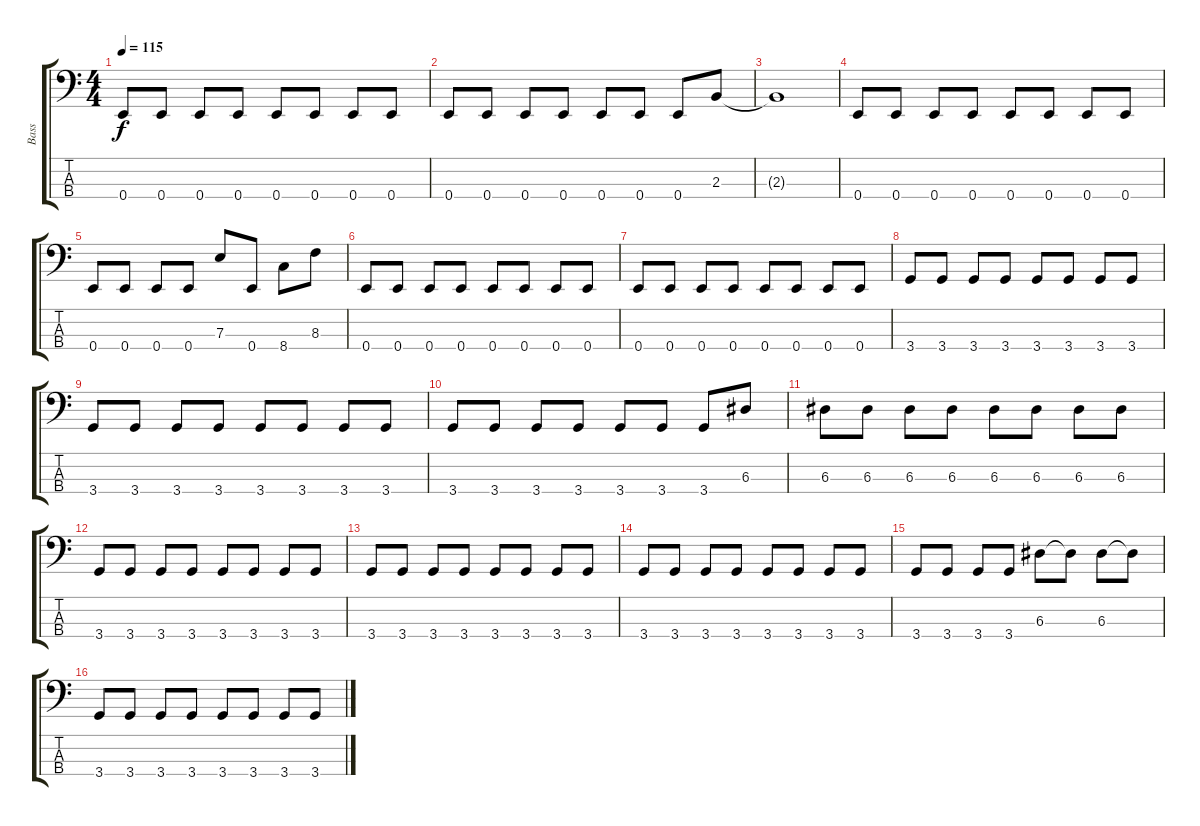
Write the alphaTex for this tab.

\track ("Bass" "Bass") {instrument electricbassfinger}
\staff {score tabs}
\tuning (G2 D2 A1 E1) {hide}
\ts (4 4)
\tempo 115
\clef f4
\ks c
0.4.8{dy f} 0.4.8 0.4.8 0.4.8 0.4.8 0.4.8 0.4.8 0.4.8 |
0.4.8 0.4.8 0.4.8 0.4.8 0.4.8 0.4.8 0.4.8 2.3.8 |
2.3{t}.1 |
0.4.8 0.4.8 0.4.8 0.4.8 0.4.8 0.4.8 0.4.8 0.4.8 |
0.4.8 0.4.8 0.4.8 0.4.8 7.3.8 0.4.8 8.4.8 8.3.8 |
0.4.8 0.4.8 0.4.8 0.4.8 0.4.8 0.4.8 0.4.8 0.4.8 |
0.4.8 0.4.8 0.4.8 0.4.8 0.4.8 0.4.8 0.4.8 0.4.8 |
3.4.8 3.4.8 3.4.8 3.4.8 3.4.8 3.4.8 3.4.8 3.4.8 |
3.4.8 3.4.8 3.4.8 3.4.8 3.4.8 3.4.8 3.4.8 3.4.8 |
3.4.8 3.4.8 3.4.8 3.4.8 3.4.8 3.4.8 3.4.8 6.3.8 |
6.3.8 6.3.8 6.3.8 6.3.8 6.3.8 6.3.8 6.3.8 6.3.8 |
3.4.8 3.4.8 3.4.8 3.4.8 3.4.8 3.4.8 3.4.8 3.4.8 |
3.4.8 3.4.8 3.4.8 3.4.8 3.4.8 3.4.8 3.4.8 3.4.8 |
3.4.8 3.4.8 3.4.8 3.4.8 3.4.8 3.4.8 3.4.8 3.4.8 |
3.4.8 3.4.8 3.4.8 3.4.8 6.3.8 6.3{t}.8 6.3.8 6.3{t}.8 |
3.4.8 3.4.8 3.4.8 3.4.8 3.4.8 3.4.8 3.4.8 3.4.8
